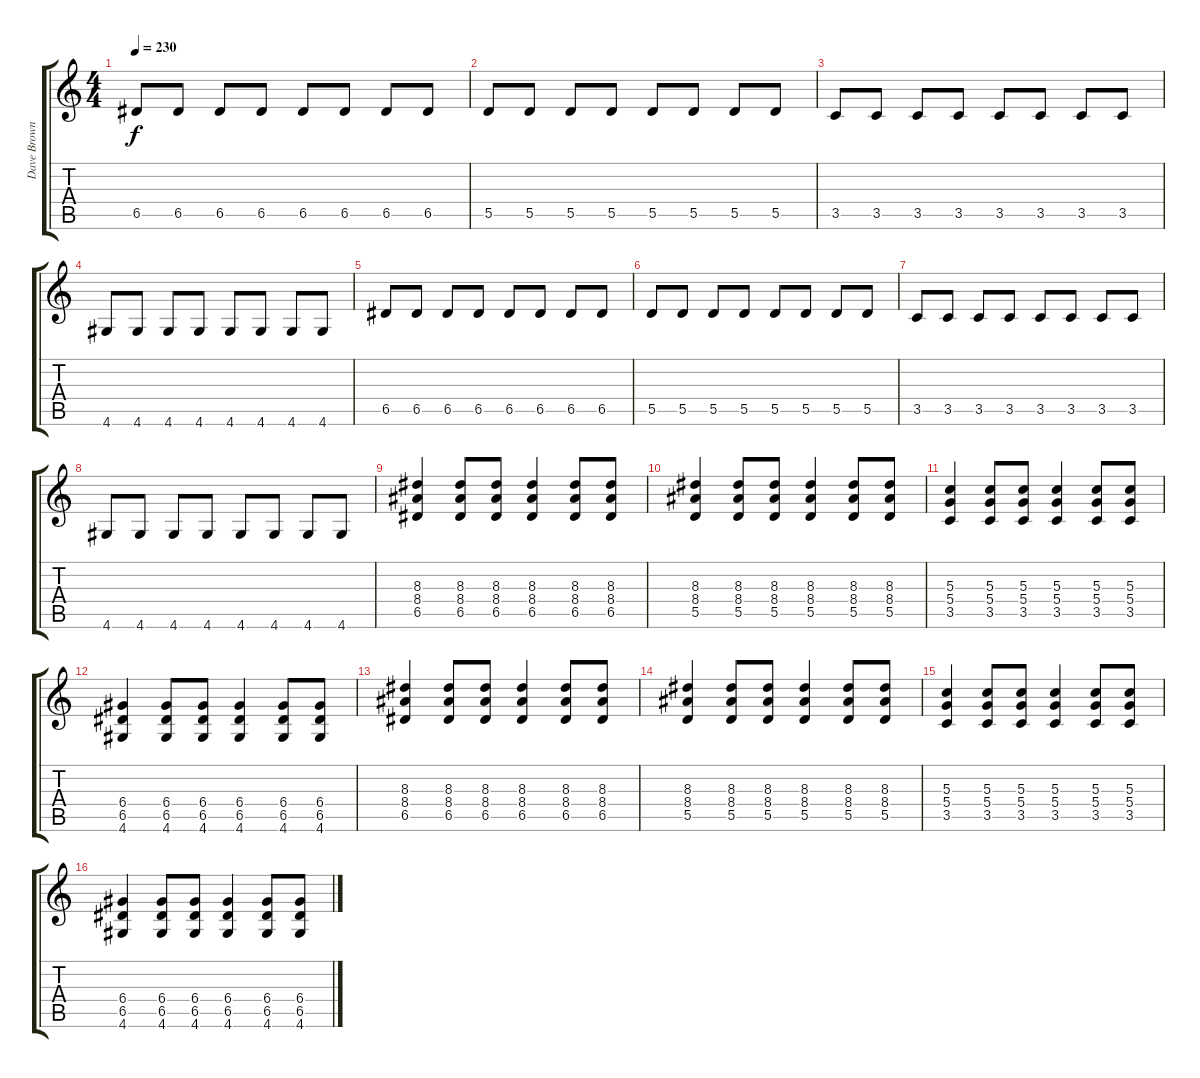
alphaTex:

\track ("Dave Brownsound" "Dave Brown") {instrument distortionguitar}
\staff {score tabs}
\tuning (E4 B3 G3 D3 A2 E2) {hide}
\ts (4 4)
\tempo 230
\clef g2
\ks c
6.5.8{dy f} 6.5.8 6.5.8 6.5.8 6.5.8 6.5.8 6.5.8 6.5.8 |
5.5.8 5.5.8 5.5.8 5.5.8 5.5.8 5.5.8 5.5.8 5.5.8 |
3.5.8 3.5.8 3.5.8 3.5.8 3.5.8 3.5.8 3.5.8 3.5.8 |
4.6.8 4.6.8 4.6.8 4.6.8 4.6.8 4.6.8 4.6.8 4.6.8 |
6.5.8 6.5.8 6.5.8 6.5.8 6.5.8 6.5.8 6.5.8 6.5.8 |
5.5.8 5.5.8 5.5.8 5.5.8 5.5.8 5.5.8 5.5.8 5.5.8 |
3.5.8 3.5.8 3.5.8 3.5.8 3.5.8 3.5.8 3.5.8 3.5.8 |
4.6.8 4.6.8 4.6.8 4.6.8 4.6.8 4.6.8 4.6.8 4.6.8 |
(8.3 8.4 6.5).4 (8.3 8.4 6.5).8 (8.3 8.4 6.5).8 (8.3 8.4 6.5).4 (8.3 8.4 6.5).8 (8.3 8.4 6.5).8 |
(8.3 8.4 5.5).4 (8.3 8.4 5.5).8 (8.3 8.4 5.5).8 (8.3 8.4 5.5).4 (8.3 8.4 5.5).8 (8.3 8.4 5.5).8 |
(5.3 5.4 3.5).4 (5.3 5.4 3.5).8 (5.3 5.4 3.5).8 (5.3 5.4 3.5).4 (5.3 5.4 3.5).8 (5.3 5.4 3.5).8 |
(6.4 6.5 4.6).4 (6.4 6.5 4.6).8 (6.4 6.5 4.6).8 (6.4 6.5 4.6).4 (6.4 6.5 4.6).8 (6.4 6.5 4.6).8 |
(8.3 8.4 6.5).4 (8.3 8.4 6.5).8 (8.3 8.4 6.5).8 (8.3 8.4 6.5).4 (8.3 8.4 6.5).8 (8.3 8.4 6.5).8 |
(8.3 8.4 5.5).4 (8.3 8.4 5.5).8 (8.3 8.4 5.5).8 (8.3 8.4 5.5).4 (8.3 8.4 5.5).8 (8.3 8.4 5.5).8 |
(5.3 5.4 3.5).4 (5.3 5.4 3.5).8 (5.3 5.4 3.5).8 (5.3 5.4 3.5).4 (5.3 5.4 3.5).8 (5.3 5.4 3.5).8 |
(6.4 6.5 4.6).4 (6.4 6.5 4.6).8 (6.4 6.5 4.6).8 (6.4 6.5 4.6).4 (6.4 6.5 4.6).8 (6.4 6.5 4.6).8
